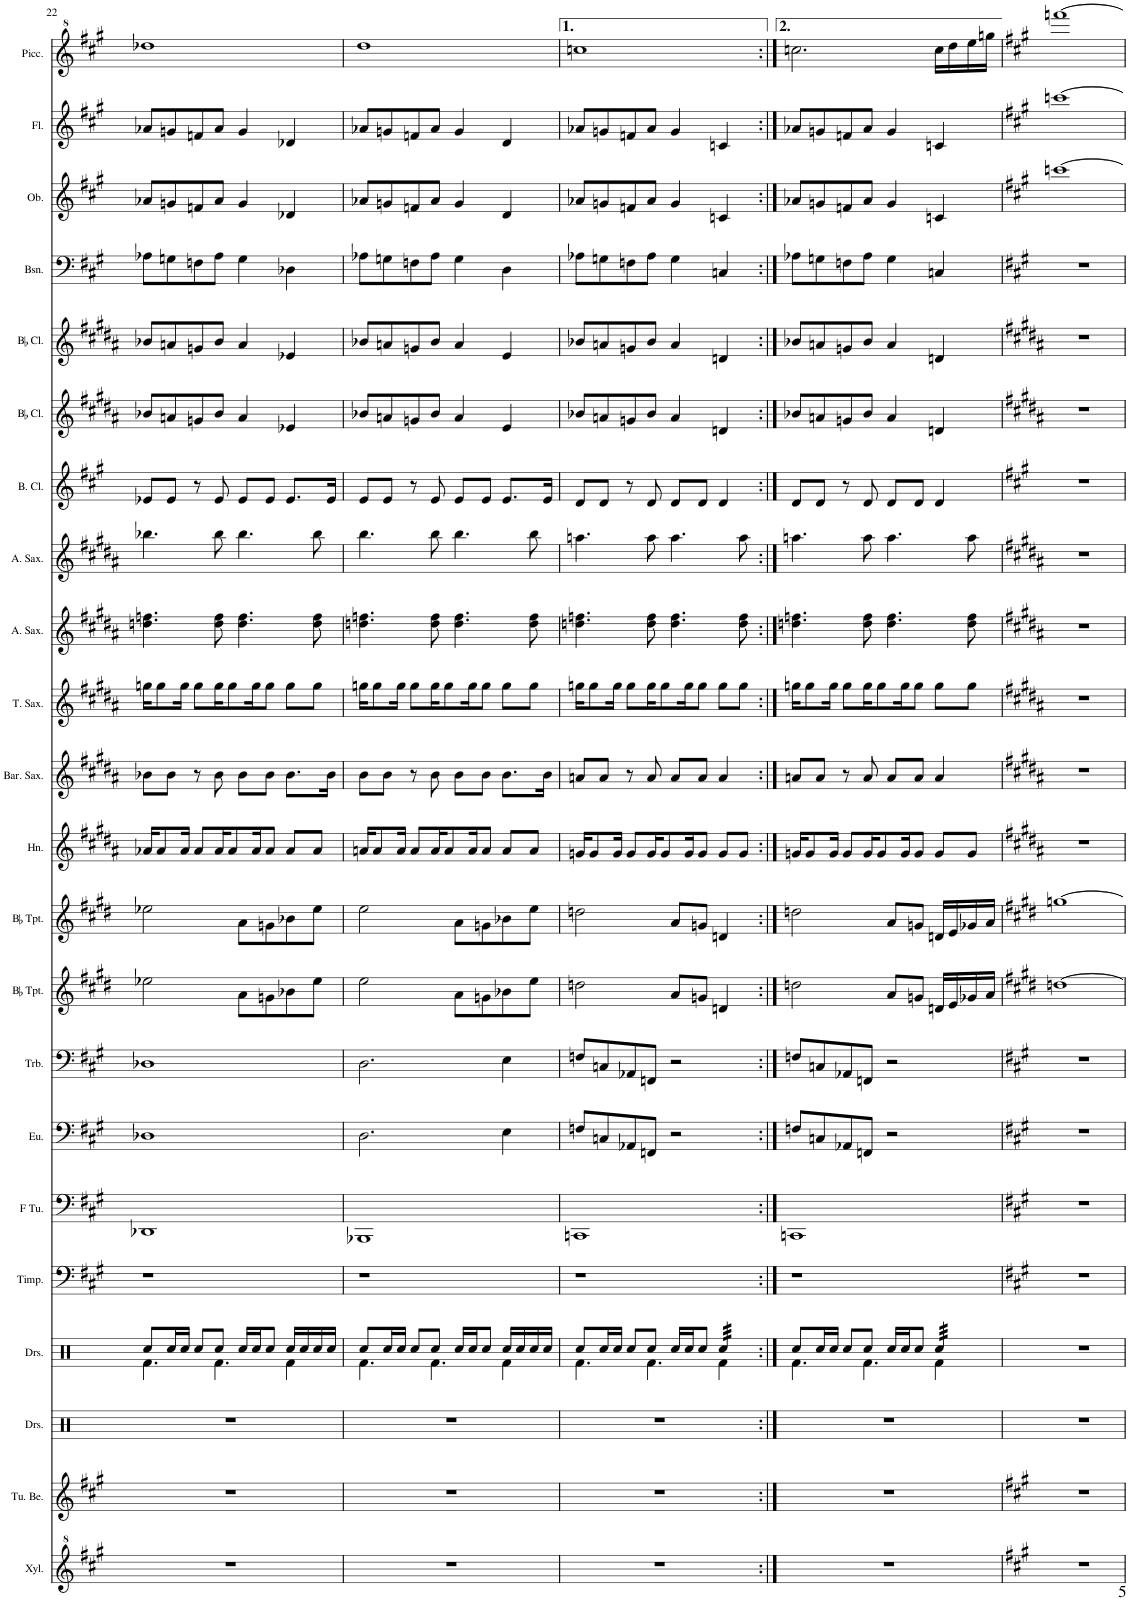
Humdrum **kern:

**kern	**kern	**kern	**kern	**kern	**kern	**kern	**kern	**kern	**kern	**kern	**kern	**kern	**kern	**kern	**kern	**kern	**kern	**kern	**kern	**kern	**kern
*part22	*part21	*part20	*part19	*part18	*part17	*part16	*part15	*part14	*part13	*part12	*part11	*part10	*part9	*part8	*part7	*part6	*part5	*part4	*part3	*part2	*part1
*staff22	*staff21	*staff20	*staff19	*staff18	*staff17	*staff16	*staff15	*staff14	*staff13	*staff12	*staff11	*staff10	*staff9	*staff8	*staff7	*staff6	*staff5	*staff4	*staff3	*staff2	*staff1
*I"Xylophone	*I"Tubular Bells	*I"Drumset	*I"Drumset	*I"Timpani	*I"F Tuba	*I"Euphonium	*I"Trombone	*I"BaccidentalFlat Trumpet	*I"BaccidentalFlat Trumpet	*I"Horn	*I"Baritone Saxophone	*I"Tenor Saxophone	*I"Alto Saxophone	*I"Alto Saxophone	*I"Bass Clarinet	*I"BaccidentalFlat Clarinet	*I"BaccidentalFlat Clarinet	*I"Bassoon	*I"Oboe	*I"Flute	*I"Piccolo
*I'Xyl.	*I'Tu. Be.	*I'Drs.	*I'Drs.	*I'Timp.	*I'F Tu.	*I'Eu.	*I'Trb.	*I'BaccidentalFlat Tpt.	*I'BaccidentalFlat Tpt.	*I'Hn.	*I'Bar. Sax.	*I'T. Sax.	*I'A. Sax.	*I'A. Sax.	*I'B. Cl.	*I'BaccidentalFlat Cl.	*I'BaccidentalFlat Cl.	*I'Bsn.	*I'Ob.	*I'Fl.	*I'Picc.
!!LO:PB:g=z
*clefG^2	*clefG2	*clefX	*clefX	*clefF4	*clefF4	*clefF4	*clefF4	*clefG2	*clefG2	*clefG2	*clefG2	*clefG2	*clefG2	*clefG2	*clefG2	*clefG2	*clefG2	*clefF4	*clefG2	*clefG2	*clefG^2
*	*	*	*	*	*	*	*	*Trd1c2	*Trd1c2	*Trd4c7	*Trd12c21	*Trd8c14	*Trd5c9	*Trd5c9	*Trd8c14	*Trd1c2	*Trd1c2	*	*	*	*Trd-7c-12
*k[f#c#g#]	*k[f#c#g#]	*k[]	*k[]	*k[f#c#g#]	*k[f#c#g#]	*k[f#c#g#]	*k[f#c#g#]	*k[f#c#g#d#]	*k[f#c#g#d#]	*k[f#c#g#d#a#]	*k[f#c#g#d#a#]	*k[f#c#g#d#a#]	*k[f#c#g#d#a#]	*k[f#c#g#d#a#]	*k[f#c#g#]	*k[f#c#g#d#a#]	*k[f#c#g#d#a#]	*k[f#c#g#]	*k[f#c#g#]	*k[f#c#g#]	*k[f#c#g#]
*M4/4	*M4/4	*M4/4	*M4/4	*M4/4	*M4/4	*M4/4	*M4/4	*M4/4	*M4/4	*M4/4	*M4/4	*M4/4	*M4/4	*M4/4	*M4/4	*M4/4	*M4/4	*M4/4	*M4/4	*M4/4	*M4/4
=22	=22	=22	=22	=22	=22	=22	=22	=22	=22	=22	=22	=22	=22	=22	=22	=22	=22	=22	=22	=22	=22
*	*	*	*^	*	*	*	*	*	*	*	*	*	*	*	*	*	*	*	*	*	*
1r	1r	1r	8Rcc/L	4.Rf\	1r	1DD-X	1D-X	1D-X	2ee-X\	2ee-X\	16a-X/KL	8b-X\L	16ggn\KL	4.ddn\ 4.ffn\	4.bb-X\	8e-X/L	8b-X/L	8b-X/L	8A-X\L	8a-X/L	8a-X/L	1ddd-X
.	.	.	.	.	.	.	.	.	.	.	8a-/	.	8gg\	.	.	.	.	.	.	.	.	.
.	.	.	16Rcc/L	.	.	.	.	.	.	.	.	8b-\J	.	.	.	8e-/J	8an/	8an/	8Gn\	8gn/	8gn/	.
.	.	.	16Rcc/JJ	.	.	.	.	.	.	.	16a-/Jk	.	16gg\Jk	.	.	.	.	.	.	.	.	.
.	.	.	8Rcc/L	.	.	.	.	.	.	.	8a-/L	8r	8gg\L	.	.	8r	8gn/	8gn/	8Fn\	8fn/	8fn/	.
.	.	.	8Rcc/J	4.Rf\	.	.	.	.	.	.	16a-/K	8b-\	16gg\K	8dd\ 8ff\	8bb-\	8e-/	8b-/J	8b-/J	8A-\J	8a-/J	8a-/J	.
.	.	.	.	.	.	.	.	.	.	.	8a-/	.	8gg\	.	.	.	.	.	.	.	.	.
.	.	.	16Rcc/LL	.	.	.	.	.	8a\L	8a\L	.	8b-\L	.	4.dd\ 4.ff\	4.bb-\	8e-/L	4a/	4a/	4G\	4g/	4g/	.
.	.	.	16Rcc/J	.	.	.	.	.	.	.	16a-/K	.	16gg\K	.	.	.	.	.	.	.	.	.
.	.	.	8Rcc/J	.	.	.	.	.	8gn\	8gn\	8a-/J	8b-\J	8gg\J	.	.	8e-/J	.	.	.	.	.	.
.	.	.	16Rcc/LL	4Rf\	.	.	.	.	8b-X\	8b-X\	8a-/L	8.b-\L	8gg\L	.	.	8.e-/L	4e-X/	4e-X/	4D-X\	4d-X/	4d-X/	.
.	.	.	16Rcc/	.	.	.	.	.	.	.	.	.	.	.	.	.	.	.	.	.	.	.
.	.	.	16Rcc/	.	.	.	.	.	8ee-\J	8ee-\J	8a-/J	.	8gg\J	8dd\ 8ff\	8bb-\	.	.	.	.	.	.	.
.	.	.	16Rcc/JJ	.	.	.	.	.	.	.	.	16b-\Jk	.	.	.	16e-/Jk	.	.	.	.	.	.
=23	=23	=23	=23	=23	=23	=23	=23	=23	=23	=23	=23	=23	=23	=23	=23	=23	=23	=23	=23	=23	=23	=23
1r	1r	1r	8Rcc/L	4.Rf\	1r	1BBB-X	2.D\	2.D\	2ee\	2ee\	16an/KL	8b\L	16ggn\KL	4.ddn\ 4.ffn\	4.bb\	8e/L	8b-X/L	8b-X/L	8A-X\L	8a-X/L	8a-X/L	1ddd
.	.	.	.	.	.	.	.	.	.	.	8a/	.	8gg\	.	.	.	.	.	.	.	.	.
.	.	.	16Rcc/L	.	.	.	.	.	.	.	.	8b\J	.	.	.	8e/J	8an/	8an/	8Gn\	8gn/	8gn/	.
.	.	.	16Rcc/JJ	.	.	.	.	.	.	.	16a/Jk	.	16gg\Jk	.	.	.	.	.	.	.	.	.
.	.	.	8Rcc/L	.	.	.	.	.	.	.	8a/L	8r	8gg\L	.	.	8r	8gn/	8gn/	8Fn\	8fn/	8fn/	.
.	.	.	8Rcc/J	4.Rf\	.	.	.	.	.	.	16a/K	8b\	16gg\K	8dd\ 8ff\	8bb\	8e/	8b-/J	8b-/J	8A-\J	8a-/J	8a-/J	.
.	.	.	.	.	.	.	.	.	.	.	8a/	.	8gg\	.	.	.	.	.	.	.	.	.
.	.	.	16Rcc/LL	.	.	.	.	.	8a\L	8a\L	.	8b\L	.	4.dd\ 4.ff\	4.bb\	8e/L	4a/	4a/	4G\	4g/	4g/	.
.	.	.	16Rcc/J	.	.	.	.	.	.	.	16a/K	.	16gg\K	.	.	.	.	.	.	.	.	.
.	.	.	8Rcc/J	.	.	.	.	.	8gn\	8gn\	8a/J	8b\J	8gg\J	.	.	8e/J	.	.	.	.	.	.
.	.	.	16Rcc/LL	4Rf\	.	.	4E\	4E\	8b-X\	8b-X\	8a/L	8.b\L	8gg\L	.	.	8.e/L	4e/	4e/	4D\	4d/	4d/	.
.	.	.	16Rcc/	.	.	.	.	.	.	.	.	.	.	.	.	.	.	.	.	.	.	.
.	.	.	16Rcc/	.	.	.	.	.	8ee\J	8ee\J	8a/J	.	8gg\J	8dd\ 8ff\	8bb\	.	.	.	.	.	.	.
.	.	.	16Rcc/JJ	.	.	.	.	.	.	.	.	16b\Jk	.	.	.	16e/Jk	.	.	.	.	.	.
=24	=24	=24	=24	=24	=24	=24	=24	=24	=24	=24	=24	=24	=24	=24	=24	=24	=24	=24	=24	=24	=24	=24
1r	1r	1r	8Rcc/L	4.Rf\	1r	1CCn	8Fn/L	8Fn/L	2ddn\	2ddn\	16gn/KL	8an/L	16ggn\KL	4.ddn\ 4.ffn\	4.aan\	8d/L	8b-X/L	8b-X/L	8A-X\L	8a-X/L	8a-X/L	1cccn
.	.	.	.	.	.	.	.	.	.	.	8g/	.	8gg\	.	.	.	.	.	.	.	.	.
.	.	.	16Rcc/L	.	.	.	8Cn/	8Cn/	.	.	.	8a/J	.	.	.	8d/J	8an/	8an/	8Gn\	8gn/	8gn/	.
.	.	.	16Rcc/JJ	.	.	.	.	.	.	.	16g/Jk	.	16gg\Jk	.	.	.	.	.	.	.	.	.
.	.	.	8Rcc/L	.	.	.	8AA-X/	8AA-X/	.	.	8g/L	8r	8gg\L	.	.	8r	8gn/	8gn/	8Fn\	8fn/	8fn/	.
.	.	.	8Rcc/J	4.Rf\	.	.	8FFn/J	8FFn/J	.	.	16g/K	8a/	16gg\K	8dd\ 8ff\	8aa\	8d/	8b-/J	8b-/J	8A-\J	8a-/J	8a-/J	.
.	.	.	.	.	.	.	.	.	.	.	8g/	.	8gg\	.	.	.	.	.	.	.	.	.
.	.	.	16Rcc/LL	.	.	.	2r	2r	8a/L	8a/L	.	8a/L	.	4.dd\ 4.ff\	4.aa\	8d/L	4a/	4a/	4G\	4g/	4g/	.
.	.	.	16Rcc/J	.	.	.	.	.	.	.	16g/K	.	16gg\K	.	.	.	.	.	.	.	.	.
.	.	.	8Rcc/J	.	.	.	.	.	8gn/J	8gn/J	8g/J	8a/J	8gg\J	.	.	8d/J	.	.	.	.	.	.
*	*	*	*tremolo	*	*	*	*	*	*	*	*	*	*	*	*	*	*	*	*	*	*	*
.	.	.	32Rcc/LLL	4Rf\	.	.	.	.	4dn/	4dn/	8g/L	4a/	8gg\L	.	.	4d/	4dn/	4dn/	4Cn/	4cn/	4cn/	.
.	.	.	32Rcc/	.	.	.	.	.	.	.	.	.	.	.	.	.	.	.	.	.	.	.
.	.	.	32Rcc/	.	.	.	.	.	.	.	.	.	.	.	.	.	.	.	.	.	.	.
.	.	.	32Rcc/	.	.	.	.	.	.	.	.	.	.	.	.	.	.	.	.	.	.	.
.	.	.	32Rcc/	.	.	.	.	.	.	.	8g/J	.	8gg\J	8dd\ 8ff\	8aa\	.	.	.	.	.	.	.
.	.	.	32Rcc/	.	.	.	.	.	.	.	.	.	.	.	.	.	.	.	.	.	.	.
.	.	.	32Rcc/	.	.	.	.	.	.	.	.	.	.	.	.	.	.	.	.	.	.	.
.	.	.	32Rcc/JJJ	.	.	.	.	.	.	.	.	.	.	.	.	.	.	.	.	.	.	.
*	*	*	*Xtremolo	*	*	*	*	*	*	*	*	*	*	*	*	*	*	*	*	*	*	*
=25:|!	=25:|!	=25:|!	=25:|!	=25:|!	=25:|!	=25:|!	=25:|!	=25:|!	=25:|!	=25:|!	=25:|!	=25:|!	=25:|!	=25:|!	=25:|!	=25:|!	=25:|!	=25:|!	=25:|!	=25:|!	=25:|!	=25:|!
1r	1r	1r	8Rcc/L	4.Rf\	1r	1CCn	8Fn/L	8Fn/L	2ddn\	2ddn\	16gn/KL	8an/L	16ggn\KL	4.ddn\ 4.ffn\	4.aan\	8d/L	8b-X/L	8b-X/L	8A-X\L	8a-X/L	8a-X/L	2.cccn\
.	.	.	.	.	.	.	.	.	.	.	8g/	.	8gg\	.	.	.	.	.	.	.	.	.
.	.	.	16Rcc/L	.	.	.	8Cn/	8Cn/	.	.	.	8a/J	.	.	.	8d/J	8an/	8an/	8Gn\	8gn/	8gn/	.
.	.	.	16Rcc/JJ	.	.	.	.	.	.	.	16g/Jk	.	16gg\Jk	.	.	.	.	.	.	.	.	.
.	.	.	8Rcc/L	.	.	.	8AA-X/	8AA-X/	.	.	8g/L	8r	8gg\L	.	.	8r	8gn/	8gn/	8Fn\	8fn/	8fn/	.
.	.	.	8Rcc/J	4.Rf\	.	.	8FFn/J	8FFn/J	.	.	16g/K	8a/	16gg\K	8dd\ 8ff\	8aa\	8d/	8b-/J	8b-/J	8A-\J	8a-/J	8a-/J	.
.	.	.	.	.	.	.	.	.	.	.	8g/	.	8gg\	.	.	.	.	.	.	.	.	.
.	.	.	16Rcc/LL	.	.	.	2r	2r	8a/L	8a/L	.	8a/L	.	4.dd\ 4.ff\	4.aa\	8d/L	4a/	4a/	4G\	4g/	4g/	.
.	.	.	16Rcc/J	.	.	.	.	.	.	.	16g/K	.	16gg\K	.	.	.	.	.	.	.	.	.
.	.	.	8Rcc/J	.	.	.	.	.	8gn/J	8gn/J	8g/J	8a/J	8gg\J	.	.	8d/J	.	.	.	.	.	.
*	*	*	*tremolo	*	*	*	*	*	*	*	*	*	*	*	*	*	*	*	*	*	*	*
.	.	.	32Rcc/LLL	4Rf\	.	.	.	.	16dn/LL	16dn/LL	8g/L	4a/	8gg\L	.	.	4d/	4dn/	4dn/	4Cn/	4cn/	4cn/	16ccc\LL
.	.	.	32Rcc/	.	.	.	.	.	.	.	.	.	.	.	.	.	.	.	.	.	.	.
.	.	.	32Rcc/	.	.	.	.	.	16e/	16e/	.	.	.	.	.	.	.	.	.	.	.	16ddd\
.	.	.	32Rcc/	.	.	.	.	.	.	.	.	.	.	.	.	.	.	.	.	.	.	.
.	.	.	32Rcc/	.	.	.	.	.	16g-X/	16g-X/	8g/J	.	8gg\J	8dd\ 8ff\	8aa\	.	.	.	.	.	.	16eee\
.	.	.	32Rcc/	.	.	.	.	.	.	.	.	.	.	.	.	.	.	.	.	.	.	.
.	.	.	32Rcc/	.	.	.	.	.	16a/JJ	16a/JJ	.	.	.	.	.	.	.	.	.	.	.	16gggn\JJ
.	.	.	32Rcc/JJJ	.	.	.	.	.	.	.	.	.	.	.	.	.	.	.	.	.	.	.
*	*	*	*Xtremolo	*	*	*	*	*	*	*	*	*	*	*	*	*	*	*	*	*	*	*
*	*	*	*v	*v	*	*	*	*	*	*	*	*	*	*	*	*	*	*	*	*	*	*
=26	=26	=26	=26	=26	=26	=26	=26	=26	=26	=26	=26	=26	=26	=26	=26	=26	=26	=26	=26	=26	=26
*k[f#c#g#]	*k[f#c#g#]	*	*	*k[f#c#g#]	*k[f#c#g#]	*k[f#c#g#]	*k[f#c#g#]	*k[f#c#g#d#]	*k[f#c#g#d#]	*k[f#c#g#d#a#]	*k[f#c#g#d#a#]	*k[f#c#g#d#a#]	*k[f#c#g#d#a#]	*k[f#c#g#d#a#]	*k[f#c#g#]	*k[f#c#g#d#a#]	*k[f#c#g#d#a#]	*k[f#c#g#]	*k[f#c#g#]	*k[f#c#g#]	*k[f#c#g#]
1r	1r	1r	1r	1r	1r	1r	1r	[1ddn	[1ggn	1r	1r	1r	1r	1r	1r	1r	1r	1r	[1cccn	[1cccn	[1ffffn
=	=	=	=	=	=	=	=	=	=	=	=	=	=	=	=	=	=	=	=	=	=
*-	*-	*-	*-	*-	*-	*-	*-	*-	*-	*-	*-	*-	*-	*-	*-	*-	*-	*-	*-	*-	*-
